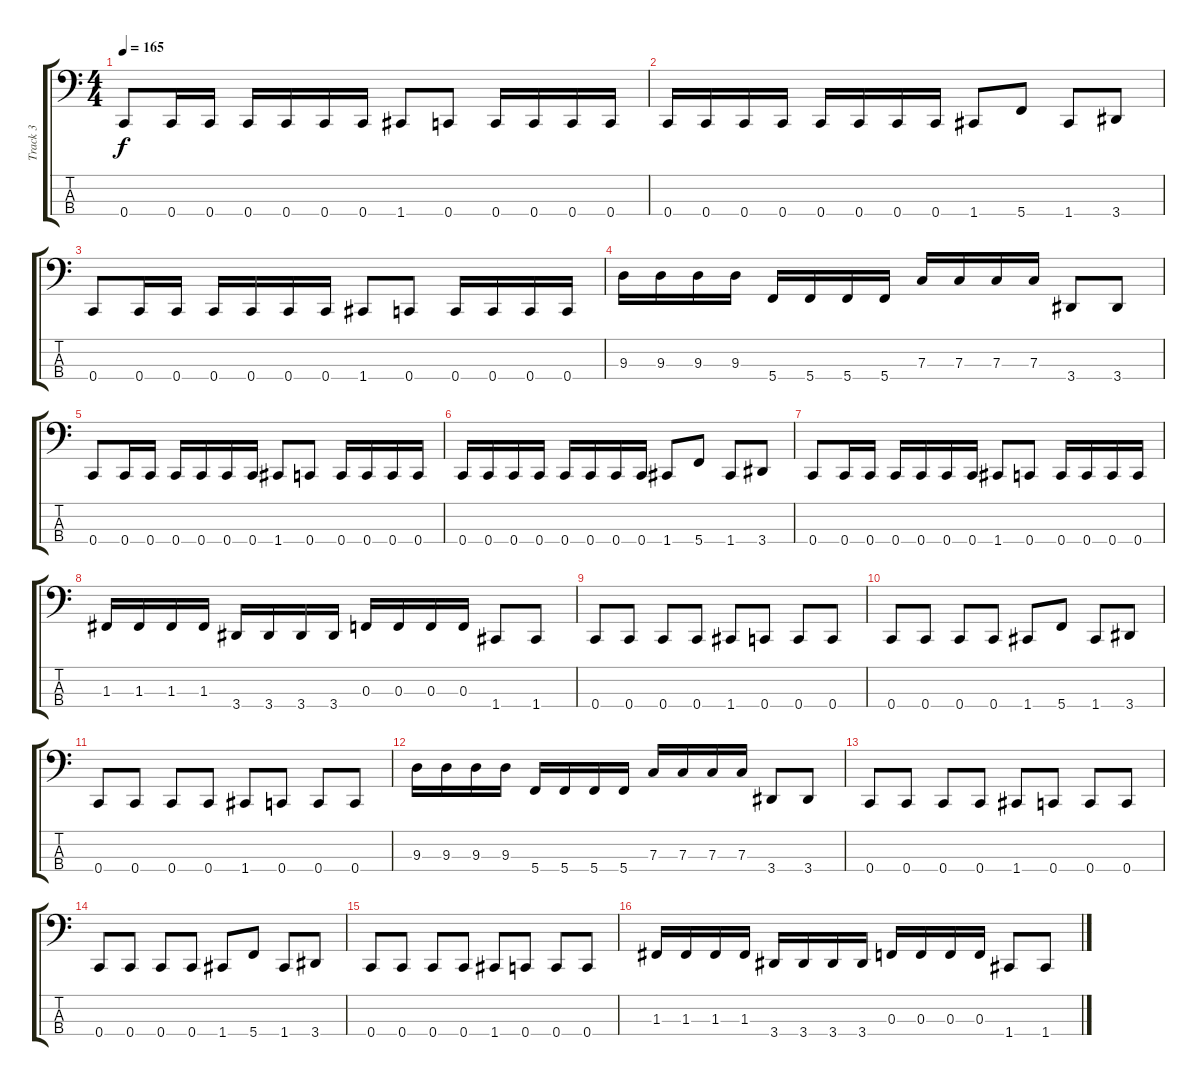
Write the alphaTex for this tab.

\track ("Track 3" "Track 3") {instrument electricbassfinger}
\staff {score tabs}
\tuning (Eb2 Bb1 F1 C1) {hide}
\ts (4 4)
\tempo 165
\clef f4
\ks c
0.4.8{dy f instrument electricbassfinger} 0.4.16 0.4.16 0.4.16 0.4.16 0.4.16 0.4.16 1.4.8 0.4.8 0.4.16 0.4.16 0.4.16 0.4.16 |
0.4.16 0.4.16 0.4.16 0.4.16 0.4.16 0.4.16 0.4.16 0.4.16 1.4.8 5.4.8 1.4.8 3.4.8 |
0.4.8 0.4.16 0.4.16 0.4.16 0.4.16 0.4.16 0.4.16 1.4.8 0.4.8 0.4.16 0.4.16 0.4.16 0.4.16 |
9.3.16 9.3.16 9.3.16 9.3.16 5.4.16 5.4.16 5.4.16 5.4.16 7.3.16 7.3.16 7.3.16 7.3.16 3.4.8 3.4.8 |
0.4.8 0.4.16 0.4.16 0.4.16 0.4.16 0.4.16 0.4.16 1.4.8 0.4.8 0.4.16 0.4.16 0.4.16 0.4.16 |
0.4.16 0.4.16 0.4.16 0.4.16 0.4.16 0.4.16 0.4.16 0.4.16 1.4.8 5.4.8 1.4.8 3.4.8 |
0.4.8 0.4.16 0.4.16 0.4.16 0.4.16 0.4.16 0.4.16 1.4.8 0.4.8 0.4.16 0.4.16 0.4.16 0.4.16 |
1.3.16 1.3.16 1.3.16 1.3.16 3.4.16 3.4.16 3.4.16 3.4.16 0.3.16 0.3.16 0.3.16 0.3.16 1.4.8 1.4.8 |
0.4.8 0.4.8 0.4.8 0.4.8 1.4.8 0.4.8 0.4.8 0.4.8 |
0.4.8 0.4.8 0.4.8 0.4.8 1.4.8 5.4.8 1.4.8 3.4.8 |
0.4.8 0.4.8 0.4.8 0.4.8 1.4.8 0.4.8 0.4.8 0.4.8 |
9.3.16 9.3.16 9.3.16 9.3.16 5.4.16 5.4.16 5.4.16 5.4.16 7.3.16 7.3.16 7.3.16 7.3.16 3.4.8 3.4.8 |
0.4.8 0.4.8 0.4.8 0.4.8 1.4.8 0.4.8 0.4.8 0.4.8 |
0.4.8 0.4.8 0.4.8 0.4.8 1.4.8 5.4.8 1.4.8 3.4.8 |
0.4.8 0.4.8 0.4.8 0.4.8 1.4.8 0.4.8 0.4.8 0.4.8 |
1.3.16 1.3.16 1.3.16 1.3.16 3.4.16 3.4.16 3.4.16 3.4.16 0.3.16 0.3.16 0.3.16 0.3.16 1.4.8 1.4.8
